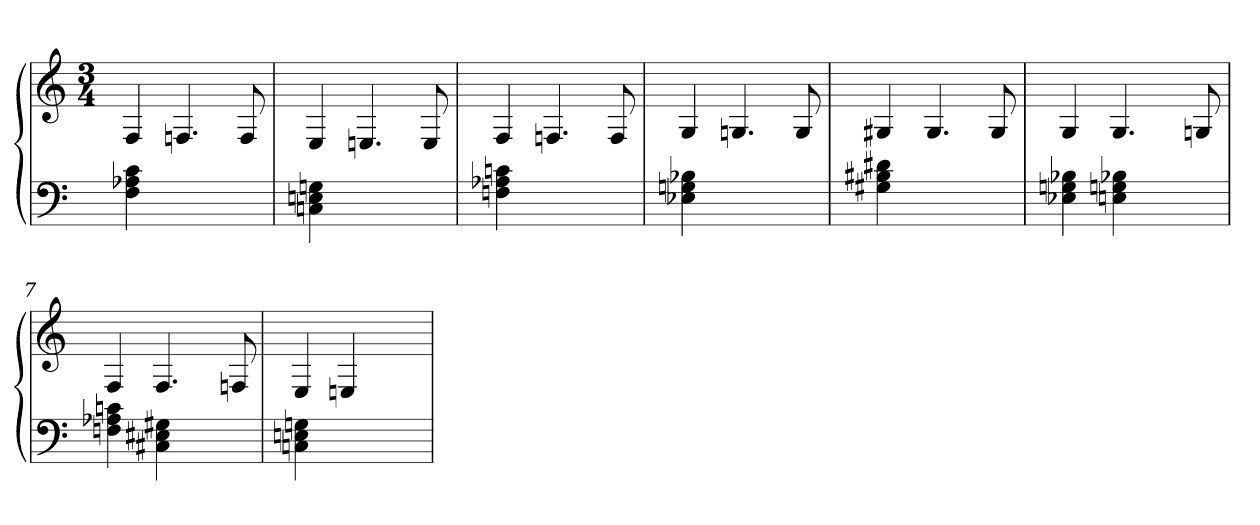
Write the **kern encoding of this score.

**kern	**kern
*part2	*part1
*staff2	*staff1
*	*M3/4
=1	=1
4F 4A-X 4c	4F
2ryy	4.Fn
.	8F
=2	=2
4Cn 4En 4Gn	4E
2ryy	4.En
.	8E
=3	=3
4Fn 4A-X 4cn	4F
2ryy	4.Fn
.	8F
=4	=4
4E-X 4Gn 4B-X	4G
2ryy	4.Gn
.	8G
=5	=5
4G#X 4B#X 4d#X	4G#X
2ryy	4.G#
.	8G#
=6	=6
4E-X 4Gn 4B-X	4G
4En 4Gn 4B-X	4.G
4ryy	.
.	8Gn
=7	=7
4Fn 4A-X 4cn	4F
4C#X 4E#X 4G#X	4.F
4ryy	.
.	8Fn
=8	=8
4Cn 4En 4Gn	4E
2ryy	4En
.	4ryy
=	=
*-	*-
